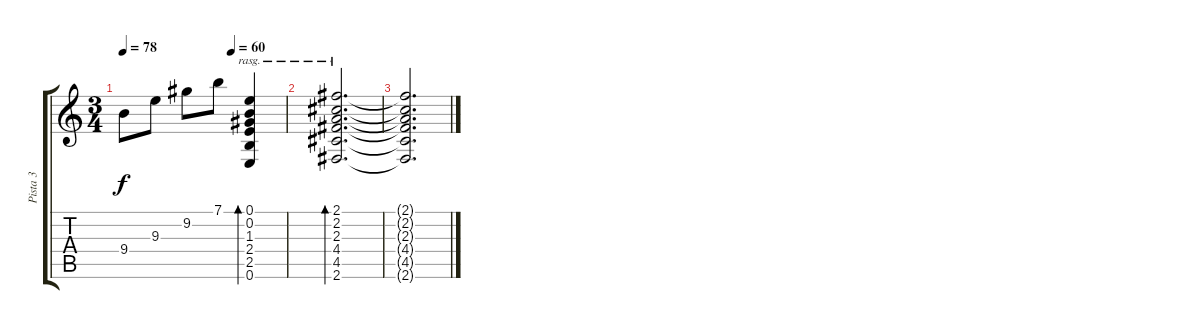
\track ("Pista 3" "Pista 3") {instrument overdrivenguitar}
\staff {score tabs}
\tuning (E4 B3 G3 D3 A2 E2) {hide}
\ts (3 4)
\tempo 78
\tempo (60 0.6666666666666666)
\clef g2
\ks c
9.4.8{dy f} 9.3.8 9.2.8 7.1.8 (0.1 0.2 1.3 2.4 2.5 0.6).4{bd 480 rasg ii} |
(2.1 2.2 2.3 4.4 4.5 2.6).2{d bd 480 rasg ii} |
(2.1{t} 2.2{t} 2.3{t} 4.4{t} 4.5{t} 2.6{t}).2{d}
